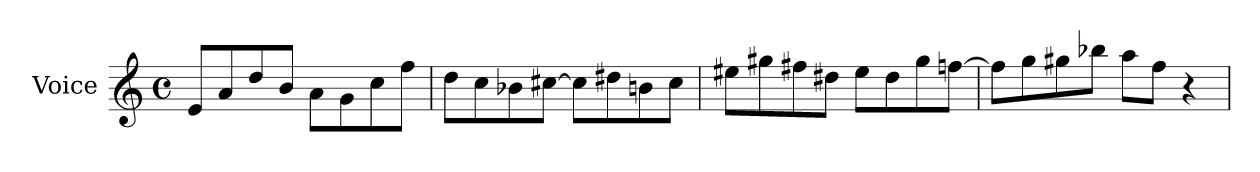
**kern
*part1
*staff1
*I"Voice
*I'Voice
*clefG2
*M4/4
*met(c)
=1
8e/L
8a/
8dd/
8b/J
8a\L
8g\
8cc\
8ff\J
=2
8dd\L
8cc\
8b-X\
[>8cc#X\J
8cc#\L]
8dd#X\
8bn\
8cc#\J
=3
8ee#X\L
8gg#X\
8ff#X\
8dd#X\J
8ee#\L
8dd#\
8gg#\
[>8ffn\J
=4
8ff\L]
8gg\
8gg#X\
8bb-X\J
8aa\L
8ff\J
4r
=
*-
